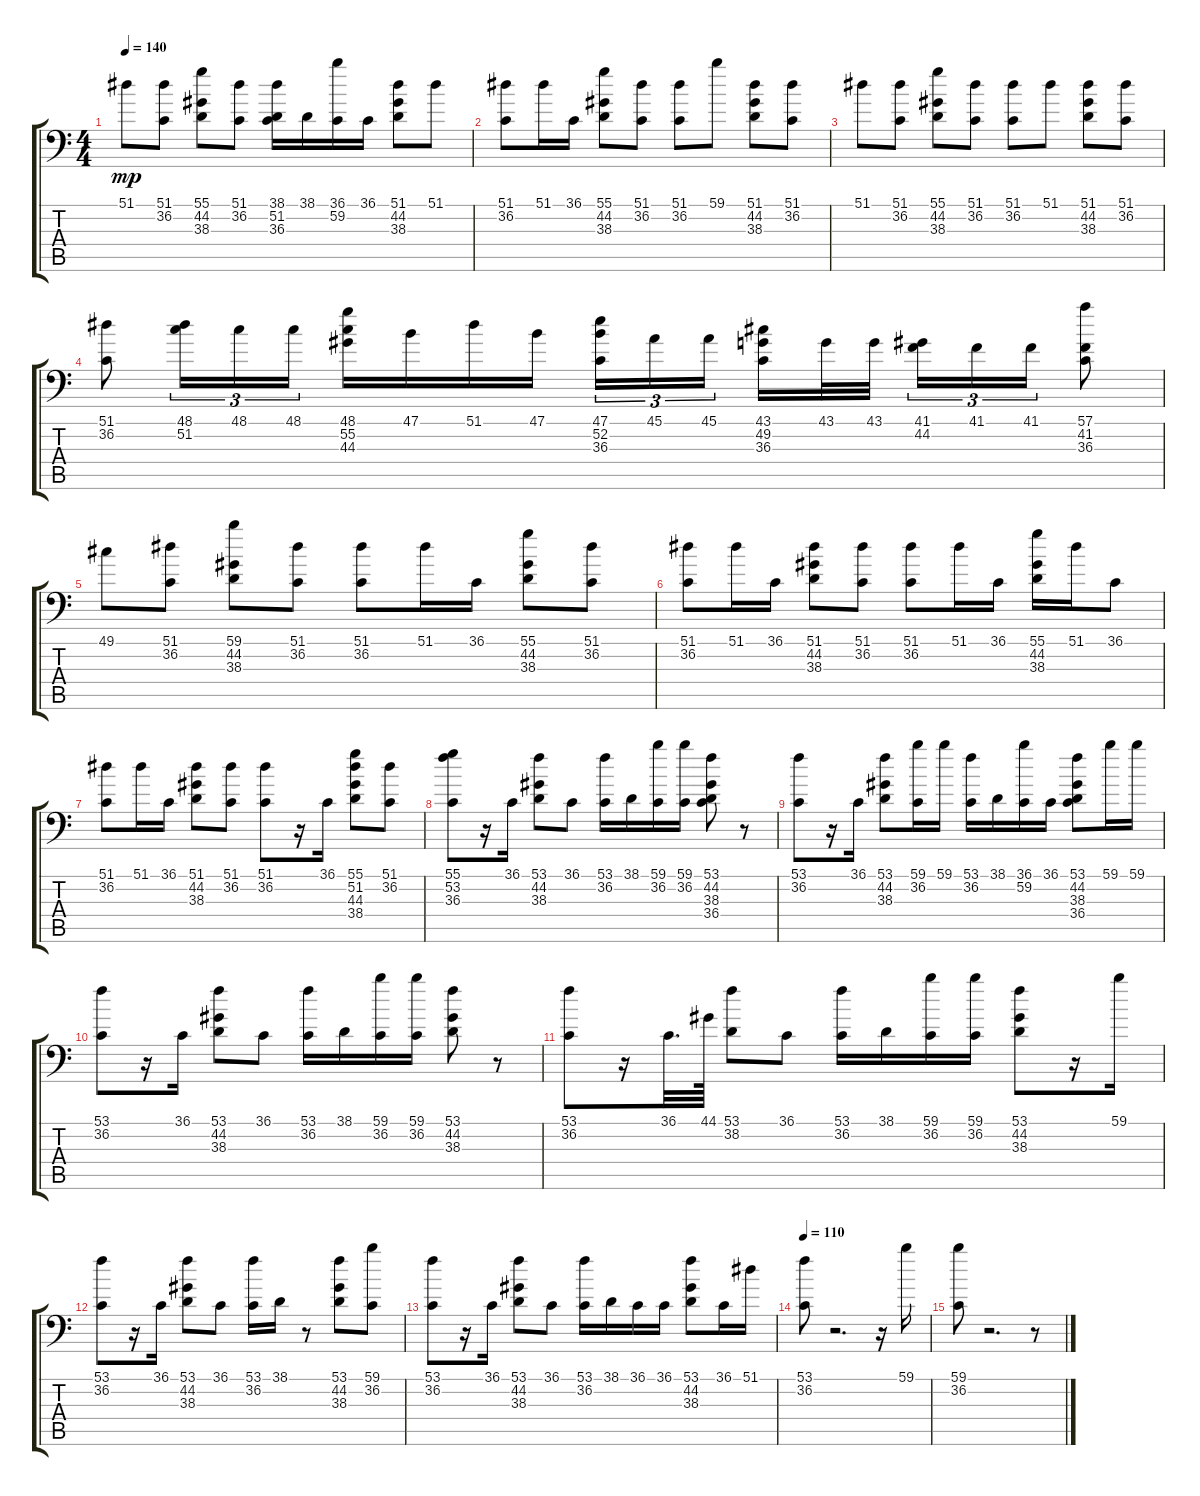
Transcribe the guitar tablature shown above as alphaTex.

\track "" {instrument acousticgrandpiano}
\staff {score tabs}
\tuning (C-1 C-1 C-1 C-1 C-1 C-1) {hide}
\ts (4 4)
\tempo 140
\clef f4
\ks c
51.1.8{dy mp} (51.1 36.2).8 (55.1 44.2 38.3).8 (51.1 36.2).8 (38.1 51.2 36.3).16 38.1.16 (36.1 59.2).16 36.1.16 (51.1 44.2 38.3).8 51.1.8 |
(51.1 36.2).8 51.1.16 36.1.16 (55.1 44.2 38.3).8 (51.1 36.2).8 (51.1 36.2).8 59.1.8 (51.1 44.2 38.3).8 (51.1 36.2).8 |
51.1.8 (51.1 36.2).8 (55.1 44.2 38.3).8 (51.1 36.2).8 (51.1 36.2).8 51.1.8 (51.1 44.2 38.3).8 (51.1 36.2).8 |
(51.1 36.2).8 (48.1 51.2).16{tu (3 2)} 48.1.16{tu (3 2)} 48.1.16{tu (3 2)} (48.1 55.2 44.3).16 47.1.16 51.1.16 47.1.16 (47.1 52.2 36.3).16{tu (3 2)} 45.1.16{tu (3 2)} 45.1.16{tu (3 2) beam splitsecondary} (43.1 49.2 36.3).16 43.1.32 43.1.32 (41.1 44.2).16{tu (3 2)} 41.1.16{tu (3 2)} 41.1.16{tu (3 2)} (57.1 41.2 36.3).8 |
49.1.8 (51.1 36.2).8 (59.1 44.2 38.3).8 (51.1 36.2).8 (51.1 36.2).8 51.1.16 36.1.16 (55.1 44.2 38.3).8 (51.1 36.2).8 |
(51.1 36.2).8 51.1.16 36.1.16 (51.1 44.2 38.3).8 (51.1 36.2).8 (51.1 36.2).8 51.1.16 36.1.16 (55.1 44.2 38.3).16 51.1.16 36.1.8 |
(51.1 36.2).8 51.1.16 36.1.16 (51.1 44.2 38.3).8 (51.1 36.2).8 (51.1 36.2).8 r.16 36.1.16 (55.1 51.2 44.3 38.4).8 (51.1 36.2).8 |
(55.1 53.2 36.3).8 r.16 36.1.16 (53.1 44.2 38.3).8 36.1.8 (53.1 36.2).16 38.1.16 (59.1 36.2).16 (59.1 36.2).16 (53.1 44.2 38.3 36.4).8 r.8 |
(53.1 36.2).8 r.16 36.1.16 (53.1 44.2 38.3).8 (59.1 36.2).16 59.1.16 (53.1 36.2).16 38.1.16 (36.1 59.2).16 36.1.16 (53.1 44.2 38.3 36.4).8 59.1.16 59.1.16 |
(53.1 36.2).8 r.16 36.1.16 (53.1 44.2 38.3).8 36.1.8 (53.1 36.2).16 38.1.16 (59.1 36.2).16 (59.1 36.2).16 (53.1 44.2 38.3).8 r.8 |
(53.1 36.2).8 r.16 36.1.32{d} 44.1.64 (53.1 38.2).8 36.1.8 (53.1 36.2).16 38.1.16 (59.1 36.2).16 (59.1 36.2).16 (53.1 44.2 38.3).8 r.16 59.1.16 |
(53.1 36.2).8 r.16 36.1.16 (53.1 44.2 38.3).8 36.1.8 (53.1 36.2).16 38.1.16 r.8 (53.1 44.2 38.3).8 (59.1 36.2).8 |
(53.1 36.2).8 r.16 36.1.16 (53.1 44.2 38.3).8 36.1.8 (53.1 36.2).16 38.1.16 36.1.16 36.1.16 (53.1 44.2 38.3).8 36.1.16 51.1.16 |
\tempo 110
(53.1 36.2).8 r.2{d} r.16 59.1.16 |
(59.1 36.2).8 r.2{d} r.8
